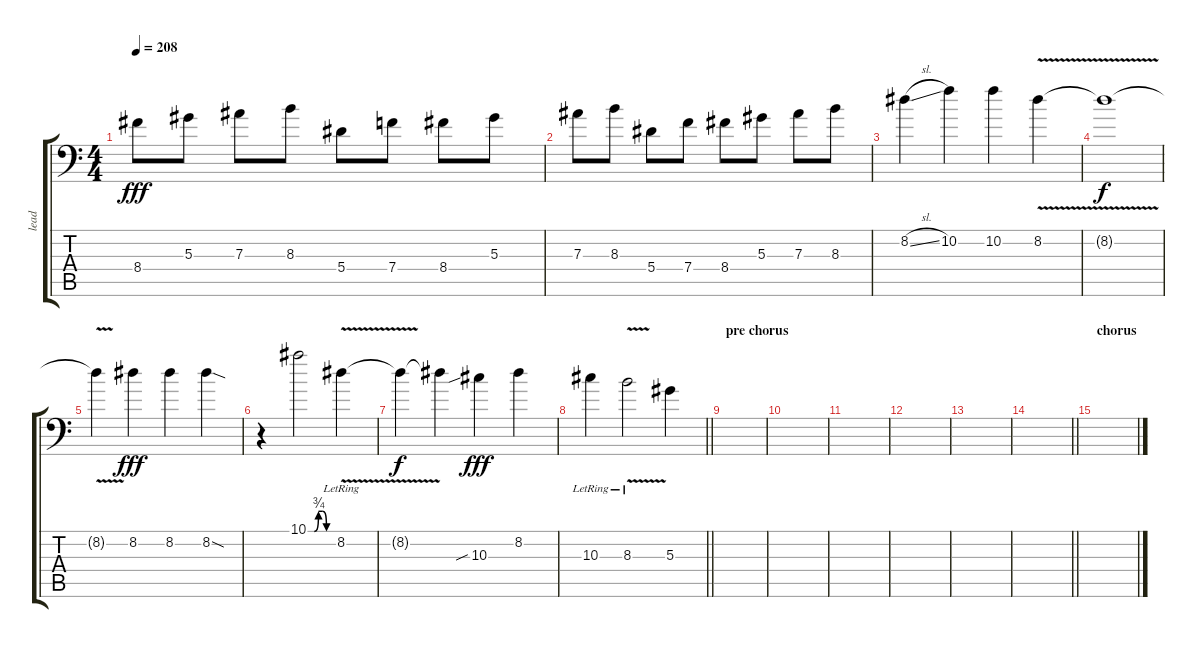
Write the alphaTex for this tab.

\track ("lead" "lead") {instrument distortionguitar}
\staff {score tabs}
\tuning (C4 G3 Eb3 Bb2 F2 Bb1) {hide}
\ts (4 4)
\tempo 208
\clef f4
\ks c
8.4.8{dy fff} 5.3.8 7.3.8 8.3.8 5.4.8 7.4.8 8.4.8 5.3.8 |
7.3.8 8.3.8 5.4.8 7.4.8 8.4.8 5.3.8 7.3.8 8.3.8 |
8.2{sl}.4 10.2.4 10.2.4 8.2{v}.4 |
8.2{v t}.1{dy f} |
8.2{t}.4 8.2.4{dy fff} 8.2.4 8.2{sod}.4 |
r.4 10.1{be (custom 0 0 15 0 25 3 35 3 44 0 60 0)}.2 8.2{v lr}.4 |
8.2{t}.4{dy f} 8.2{t}.4 10.3{sib}.4{dy fff} 8.2.4 |
\barLineRight lightlight
10.3{lr}.4 8.3{v lr}.2 5.3.4 |
\section ("" "pre chorus")
|
|
|
|
|
\barLineRight lightlight
|
\section ("" "chorus")
